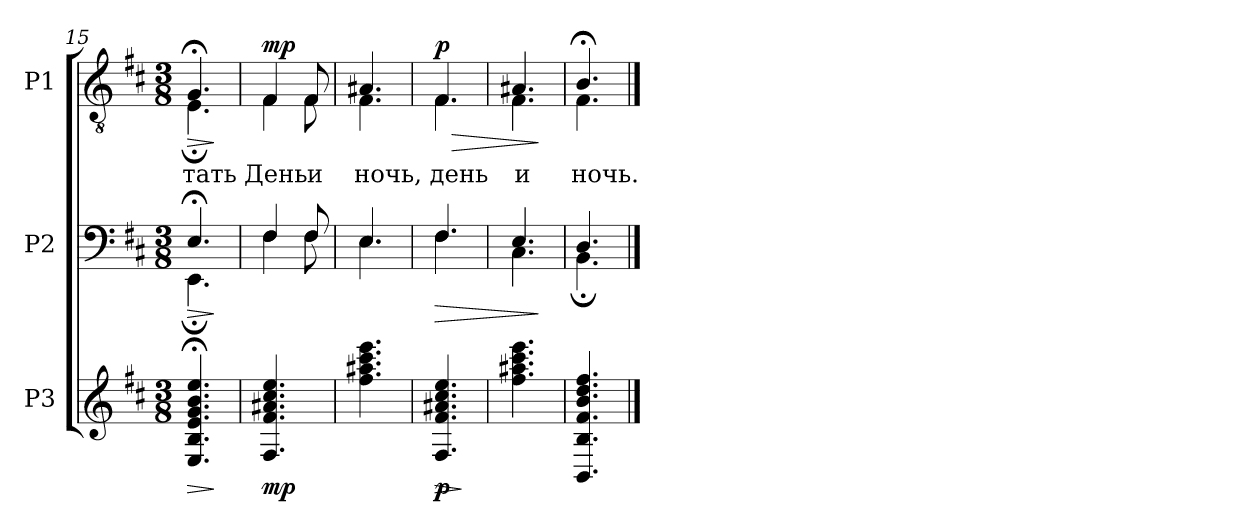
**kern	**dynam	**kern	**dynam	**kern	**text	**dynam
*part3	*part3	*part2	*part2	*part1	*part1	*part1
*staff3	*staff3	*staff2	*staff2	*staff1	*staff1	*staff1
*I"P3	*	*I"P2	*	*I"P1	*	*
*clefG2	*	*clefF4	*	*clefGv2	*	*
*ITrd7c12	*	*	*	*ITrd7c12	*	*
*k[f#c#]	*	*k[f#c#]	*	*k[f#c#]	*	*
*D:	*	*D:	*	*D:	*	*
*M3/8	*	*M3/8	*	*M3/8	*	*
=15	=15	=15	=15	=15	=15	=15
!	!LO:HP:b	!	!LO:HP:b	!	!	!
*	*	*^	*	*	*	*
!	!	!	!	!	!	!LO:LY:b:color=#000000	!LO:HP:b
*	*	*	*	*	*^	*	*
4.EEi/; 4.BBi; 4.Ei; 4.Gi; 4.Bi; 4.ei;	>	4.E;i/	4.EE;i\	>	4.GG;i/	4.EE;i\	-тать	>
*	*	*v	*v	*	*	*	*	*
*	*	*	*	*v	*v	*	*
.	]	.	]	.	.	]
=16	=16	=16	=16	=16	=16	=16
*	*	*^	*	*	*	*
!	!	!	!	!	!	!LO:LY:b:color=#000000	!
*	*	*	*	*	*^	*	*
4.FF#i/ 4.F#i 4.A#Xi 4.c#i 4.ei	mp	4F#i/	4F#i\	.	4FF#i/	4FF#i\	День	mp
!	!	!	!	!	!	!	!LO:LY:b:color=#000000	!
.	.	8F#i/	8F#i\	.	8FF#i/	8FF#i\	и	.
=17	=17	=17	=17	=17	=17	=17	=17	=17
!	!	!	!	!	!	!	!LO:LY:b:color=#000000	!
4.f#i\ 4.a#Xi 4.cc#i 4.eei	.	4.Ei/	4.Ei\	.	4.AA#Xi/	4.FF#i\	ночь,	.
=18	=18	=18	=18	=18	=18	=18	=18	=18
!	!LO:HP:b	!	!	!LO:HP:b	!	!	!	!
!	!	!	!	!	!	!	!LO:LY:b:color=#000000	!LO:HP:b
4.FF#i/ 4.F#i 4.A#Xi 4.c#i 4.ei	> p	4.F#i/	4.F#i\	>	4.FF#i/	4.FF#i\	день	> p
*	*	*v	*v	*	*	*	*	*
*	*	*	*	*v	*v	*	*
.	]	.	.	.	.	.
=19	=19	=19	=19	=19	=19	=19
*	*	*^	*	*	*	*
!	!	!	!	!	!	!LO:LY:b:color=#000000	!
*	*	*	*	*	*^	*	*
4.f#i\ 4.a#Xi 4.cc#i 4.eei	.	4.Ei/	4.C#i\	.	4.AA#Xi/	4.FF#i\	и	.
*	*	*v	*v	*	*	*	*	*
*	*	*	*	*v	*v	*	*
.	.	.	]	.	.	]
=20	=20	=20	=20	=20	=20	=20
*	*	*^	*	*	*	*
!	!	!	!	!	!	!LO:LY:b:color=#000000	!
*	*	*	*	*	*^	*	*
4.BBBi/ 4.BBi 4.F#i 4.Bi 4.di 4.f#i	.	4.Di/	4.BB;i\	.	4.BB;i/	4.FF#i\	ночь.	.
*	*	*v	*v	*	*	*	*	*
*	*	*	*	*v	*v	*	*
==	==	==	==	==	==	==
*-	*-	*-	*-	*-	*-	*-
